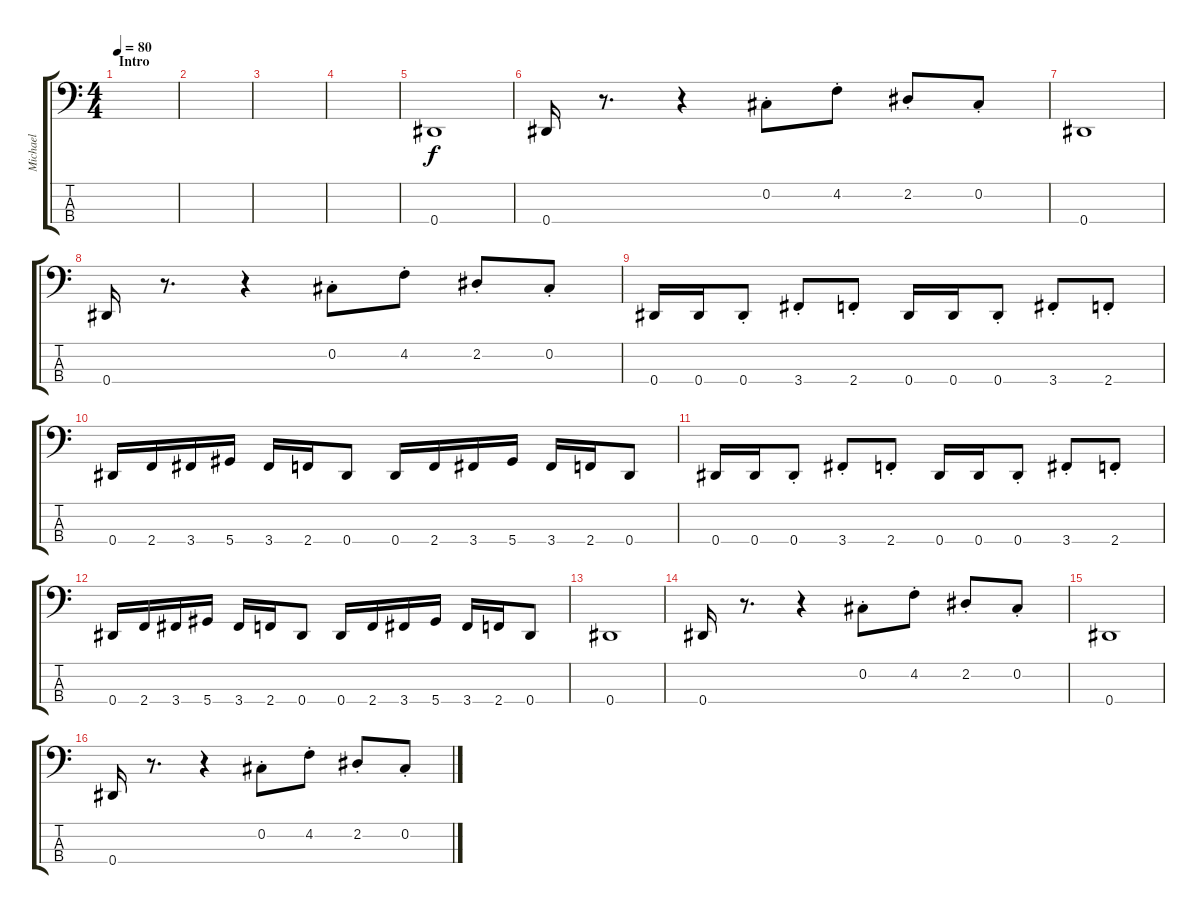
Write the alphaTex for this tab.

\track ("Michael" "Michael") {instrument electricbassfinger}
\staff {score tabs}
\tuning (Gb2 Db2 Ab1 Eb1) {hide}
\ts (4 4)
\section ("" "Intro")
\tempo 80
\clef f4
\ks c
|
|
|
|
0.4.1 |
0.4.16 r.8{d} r.4 0.2{st}.8 4.2{st}.8 2.2{st}.8 0.2{st}.8 |
0.4.1 |
0.4.16 r.8{d} r.4 0.2{st}.8 4.2{st}.8 2.2{st}.8 0.2{st}.8 |
0.4.16 0.4.16 0.4{st}.8 3.4{st}.8 2.4{st}.8 0.4.16 0.4.16 0.4{st}.8 3.4{st}.8 2.4{st}.8 |
0.4.16 2.4.16 3.4.16 5.4.16 3.4.16 2.4.16 0.4.8 0.4.16 2.4.16 3.4.16 5.4.16 3.4.16 2.4.16 0.4.8 |
0.4.16 0.4.16 0.4{st}.8 3.4{st}.8 2.4{st}.8 0.4.16 0.4.16 0.4{st}.8 3.4{st}.8 2.4{st}.8 |
0.4.16 2.4.16 3.4.16 5.4.16 3.4.16 2.4.16 0.4.8 0.4.16 2.4.16 3.4.16 5.4.16 3.4.16 2.4.16 0.4.8 |
0.4.1 |
0.4.16 r.8{d} r.4 0.2{st}.8 4.2{st}.8 2.2{st}.8 0.2{st}.8 |
0.4.1 |
0.4.16 r.8{d} r.4 0.2{st}.8 4.2{st}.8 2.2{st}.8 0.2{st}.8
